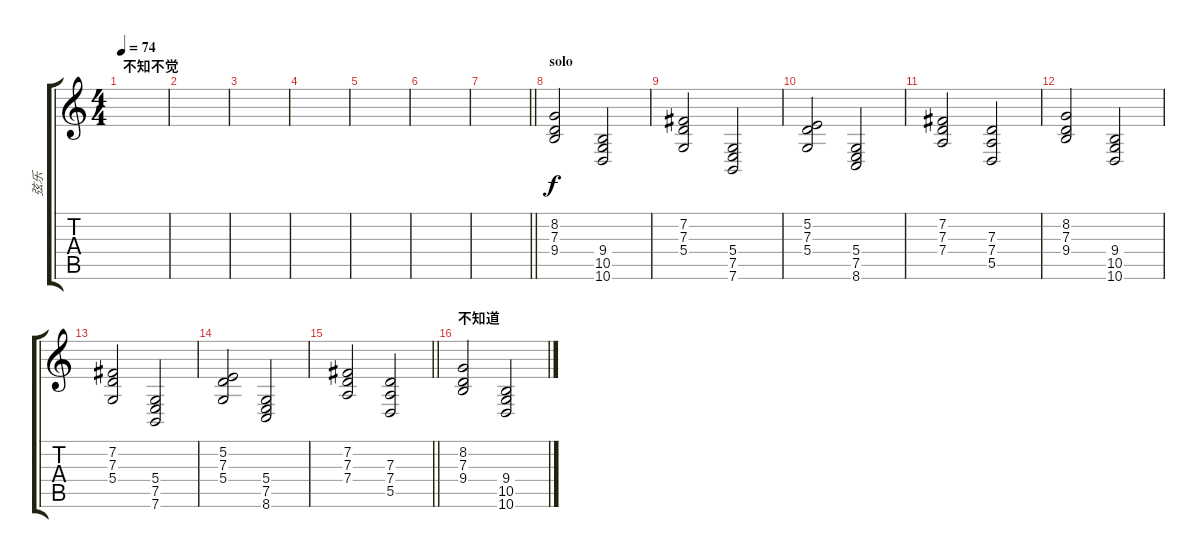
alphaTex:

\track ("弦乐" "弦乐") {instrument tremolostrings}
\staff {score tabs}
\tuning (E4 B3 G3 D3 A2 E2) {hide}
\ts (4 4)
\section ("" "不知不觉")
\tempo 74
\clef g2
\ks c
|
|
|
|
|
|
\barLineRight lightlight
|
\section ("" "solo")
(8.2 7.3 9.4).2 (9.4 10.5 10.6).2 |
(7.2 7.3 5.4).2 (5.4 7.5 7.6).2 |
(5.2 7.3 5.4).2 (5.4 7.5 8.6).2 |
(7.2 7.3 7.4).2 (7.3 7.4 5.5).2 |
(8.2 7.3 9.4).2 (9.4 10.5 10.6).2 |
(7.2 7.3 5.4).2 (5.4 7.5 7.6).2 |
(5.2 7.3 5.4).2 (5.4 7.5 8.6).2 |
\barLineRight lightlight
(7.2 7.3 7.4).2 (7.3 7.4 5.5).2 |
\section ("" "不知道")
(8.2 7.3 9.4).2 (9.4 10.5 10.6).2
